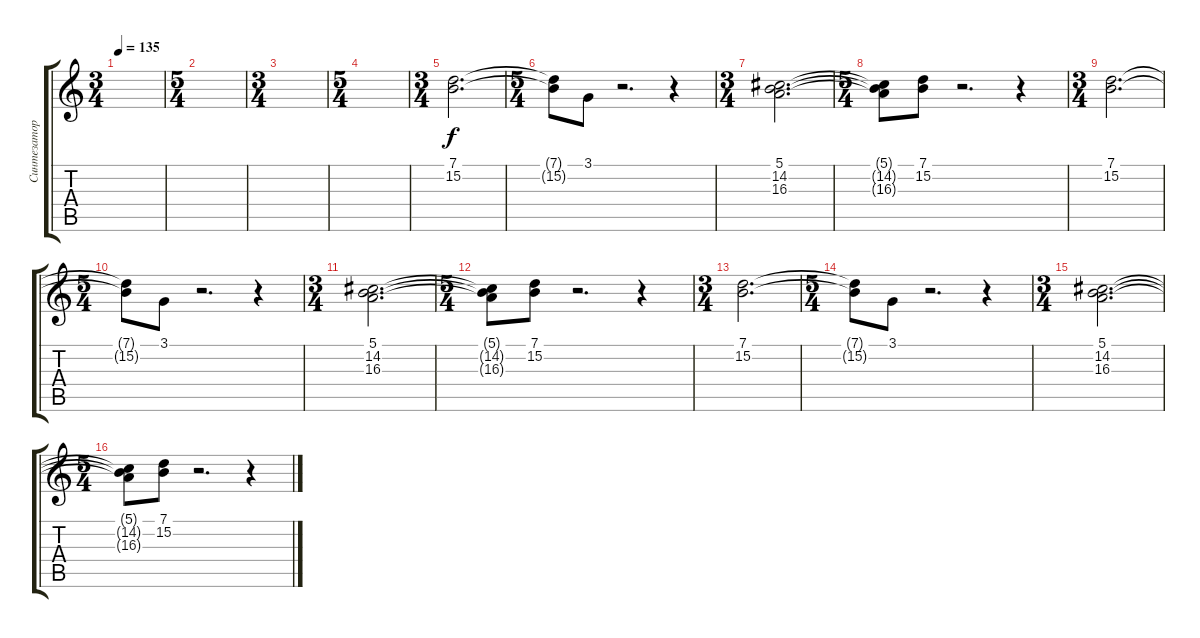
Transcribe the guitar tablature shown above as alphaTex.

\track ("Синтезатор 1" "Синтезатор") {instrument vibraphone}
\staff {score tabs}
\tuning (E4 B3 G3 D3 A2 E2) {hide}
\ts (3 4)
\tempo 135
\clef g2
\ks c
|
\ts (5 4)
|
\ts (3 4)
|
\ts (5 4)
|
\ts (3 4)
(7.1 15.2).2{d} |
\ts (5 4)
(7.1{t} 15.2{t}).8 3.1.8 r.2{d} r.4 |
\ts (3 4)
(5.1 14.2 16.3).2{d} |
\ts (5 4)
(5.1{t} 14.2{t} 16.3{t}).8 (7.1 15.2).8 r.2{d} r.4 |
\ts (3 4)
(7.1 15.2).2{d} |
\ts (5 4)
(7.1{t} 15.2{t}).8 3.1.8 r.2{d} r.4 |
\ts (3 4)
(5.1 14.2 16.3).2{d} |
\ts (5 4)
(5.1{t} 14.2{t} 16.3{t}).8 (7.1 15.2).8 r.2{d} r.4 |
\ts (3 4)
(7.1 15.2).2{d} |
\ts (5 4)
(7.1{t} 15.2{t}).8 3.1.8 r.2{d} r.4 |
\ts (3 4)
(5.1 14.2 16.3).2{d} |
\ts (5 4)
(5.1{t} 14.2{t} 16.3{t}).8 (7.1 15.2).8 r.2{d} r.4
